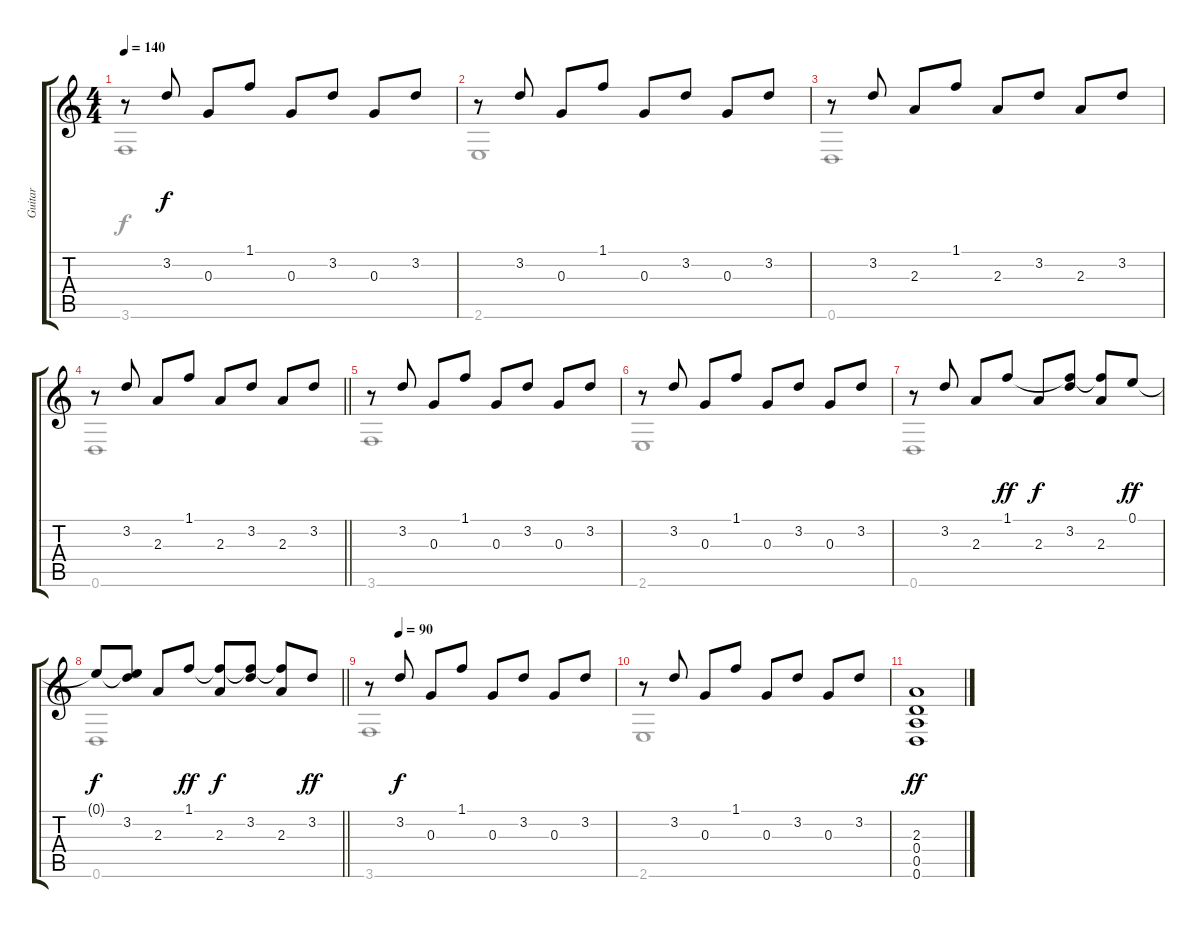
\track ("Guitar" "Guitar") {instrument acousticguitarnylon}
\staff {score tabs}
\tuning (E4 B3 G3 D3 A2 D2) {hide}
\voice
\ts (4 4)
\tempo 140
\clef g2
\ks c
r.8{dy f} 3.2.8{balance 8} 0.3.8 1.1.8 0.3.8 3.2.8 0.3.8 3.2.8 |
r.8 3.2.8 0.3.8 1.1.8 0.3.8 3.2.8 0.3.8 3.2.8 |
r.8 3.2.8 2.3.8 1.1.8 2.3.8 3.2.8 2.3.8 3.2.8 |
\barLineRight lightlight
r.8 3.2.8 2.3.8 1.1.8 2.3.8 3.2.8 2.3.8 3.2.8 |
r.8 3.2.8{balance 8} 0.3.8 1.1.8 0.3.8 3.2.8 0.3.8 3.2.8 |
r.8 3.2.8 0.3.8 1.1.8 0.3.8 3.2.8 0.3.8 3.2.8 |
r.8 3.2.8 2.3.8 1.1.8{dy ff} 2.3.8{dy f} (1.1{t} 3.2).8 (1.1{t} 2.3).8 0.1.8{dy ff} |
\barLineRight lightlight
0.1{t}.8{dy f} (0.1{t} 3.2).8 2.3.8 1.1.8{dy ff} (1.1{t} 2.3).8{dy f} (1.1{t} 3.2).8 (1.1{t} 2.3).8 3.2.8{dy ff} |
\tempo (90 0.125)
r.8 3.2.8{dy f volume 10 balance 8} 0.3.8 1.1.8 0.3.8 3.2.8 0.3.8 3.2.8 |
r.8 3.2.8 0.3.8 1.1.8 0.3.8 3.2.8 0.3.8 3.2.8 |
(2.3 0.4 0.5 0.6).1{dy ff}
\voice
\clef g2
\ottava regular
\simile none
\ks c
3.6.1{dy f} |
2.6.1 |
0.6.1 |
\barLineRight lightlight
0.6.1 |
3.6.1 |
2.6.1 |
0.6.1 |
\barLineRight lightlight
0.6.1 |
3.6.1 |
2.6.1 |
